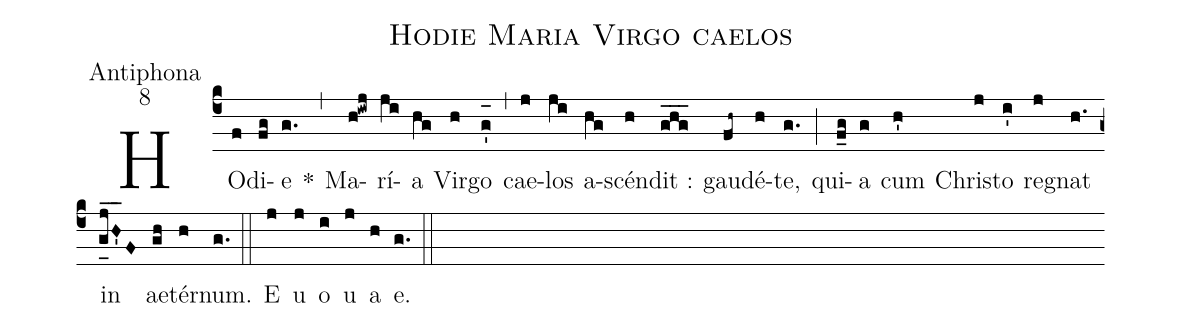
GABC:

name:Hodie Maria Virgo caelos;
office-part:Antiphona;
mode:8;
%%
(c4) HO(f)di(fg)e(g.) *(,) Ma(h!iwj)rí(ji)a(hg) Vir(h)go(g'_[oh:h]) (,) cae(j)los(ji) a(hg)scén(h)dit :(ghg___) gau(fh~)dé(h)te,(g.) (;) qui(f_g)a(g) cum(h') Chri(j)sto(i') re(j)gnat(h.) in(g_[uh:l]jH'__F) ae(gh)tér(h)num.(g.) (::) <eu>E(j) u(j) o(i) u(j) a(h) e.</eu>(g.) (::)
